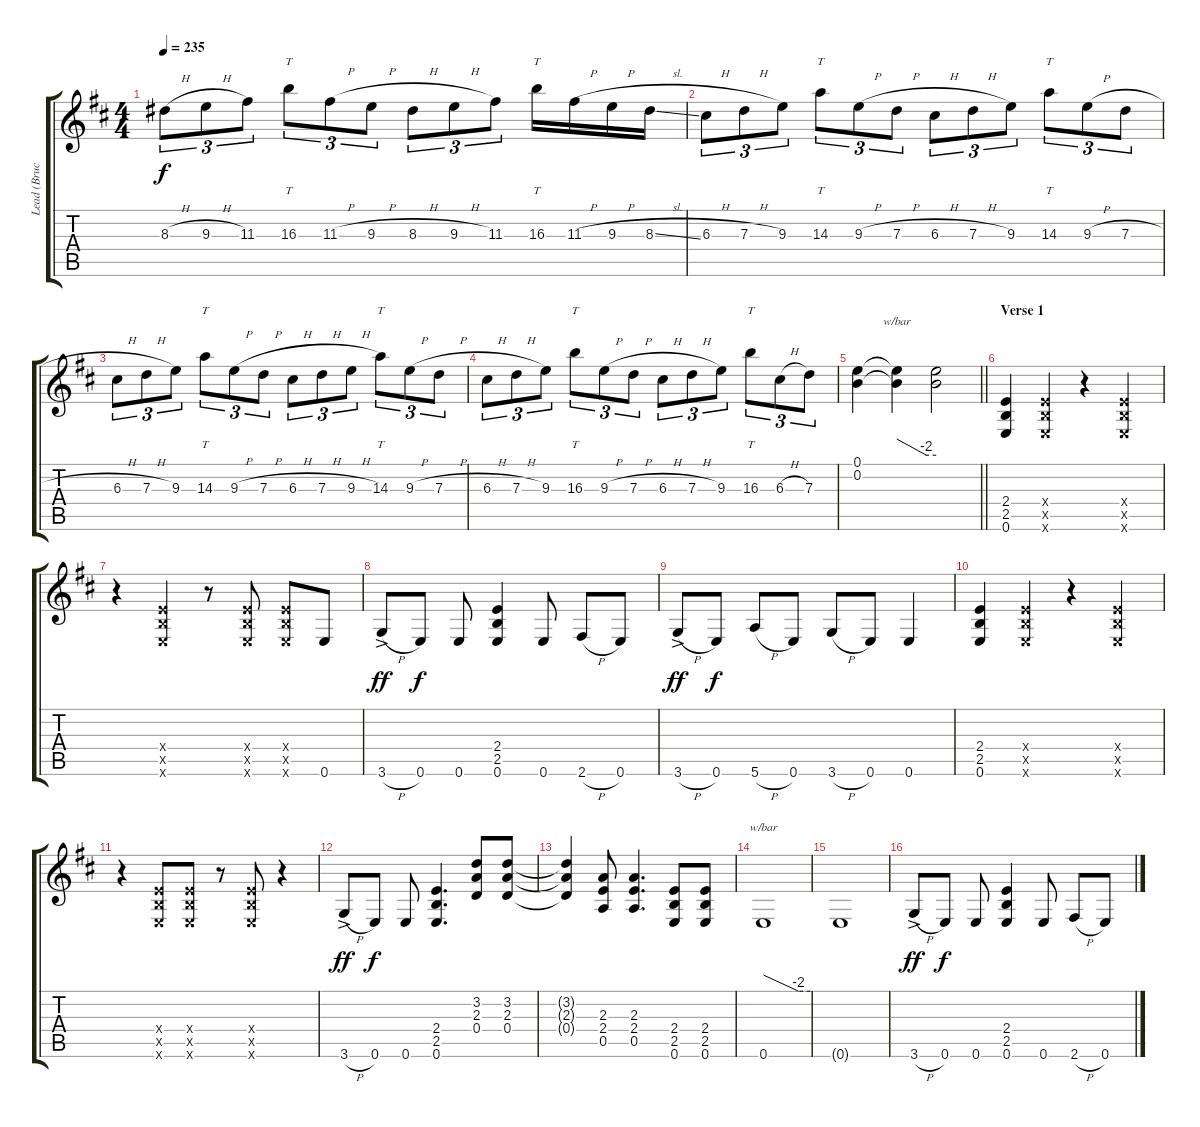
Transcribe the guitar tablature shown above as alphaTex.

\track ("Lead (Bruce Kulick)" "Lead (Bruc") {mute instrument distortionguitar}
\staff {score tabs}
\tuning (E4 B3 G3 D3 A2 E2) {hide}
\ts (4 4)
\tempo 235
\clef g2
\ks d
8.3{h}.8{tu (3 2) dy f} 9.3{h}.8{tu (3 2)} 11.3.8{tu (3 2)} 16.3.8{tt tu (3 2)} 11.3{h}.8{tu (3 2)} 9.3{h}.8{tu (3 2)} 8.3{h}.8{tu (3 2)} 9.3{h}.8{tu (3 2)} 11.3.8{tu (3 2)} 16.3.16{tt} 11.3{h}.16 9.3{h}.16 8.3{sl}.16 |
6.3{h}.8{tu (3 2)} 7.3{h}.8{tu (3 2)} 9.3.8{tu (3 2)} 14.3.8{tt tu (3 2)} 9.3{h}.8{tu (3 2)} 7.3{h}.8{tu (3 2)} 6.3{h}.8{tu (3 2)} 7.3{h}.8{tu (3 2)} 9.3.8{tu (3 2)} 14.3.8{tt tu (3 2)} 9.3{h}.8{tu (3 2)} 7.3{h}.8{tu (3 2)} |
6.3{h}.8{tu (3 2)} 7.3{h}.8{tu (3 2)} 9.3.8{tu (3 2)} 14.3.8{tt tu (3 2)} 9.3{h}.8{tu (3 2)} 7.3{h}.8{tu (3 2)} 6.3{h}.8{tu (3 2)} 7.3{h}.8{tu (3 2)} 9.3{h}.8{tu (3 2)} 14.3.8{tt tu (3 2)} 9.3{h}.8{tu (3 2)} 7.3{h}.8{tu (3 2)} |
6.3{h}.8{tu (3 2)} 7.3{h}.8{tu (3 2)} 9.3.8{tu (3 2)} 16.3.8{tt tu (3 2)} 9.3{h}.8{tu (3 2)} 7.3{h}.8{tu (3 2)} 6.3{h}.8{tu (3 2)} 7.3{h}.8{tu (3 2)} 9.3.8{tu (3 2)} 16.3.8{tt tu (3 2)} 6.3{h}.8{tu (3 2)} 7.3.8{tu (3 2)} |
\barLineRight lightlight
(0.1 0.2).4 (0.1{t} 0.2{t}).4{tbe (custom default 0 0 45 -8 60 -8)} (0.1{t} 0.2{t}).2 |
\section ("" "Verse 1")
(2.4 2.5 0.6).4 (2.4{x} 2.5{x} 0.6{x}).4 r.4 (2.4{x} 2.5{x} 0.6{x}).4 |
r.4 (2.4{x} 2.5{x} 0.6{x}).4 r.8 (2.4{x} 2.5{x} 0.6{x}).8 (2.4{x} 2.5{x} 0.6{x}).8 0.6.8 |
3.6{h ac}.8{dy ff} 0.6.8{dy f} 0.6.8 (2.4 2.5 0.6).4 0.6.8 2.6{h}.8 0.6.8 |
3.6{h ac}.8{dy ff} 0.6.8{dy f} 5.6{h}.8 0.6.8 3.6{h}.8 0.6.8 0.6.4 |
(2.4 2.5 0.6).4 (2.4{x} 2.5{x} 0.6{x}).4 r.4 (2.4{x} 2.5{x} 0.6{x}).4 |
r.4 (2.4{x} 2.5{x} 0.6{x}).8 (2.4{x} 2.5{x} 0.6{x}).8 r.8 (2.4{x} 2.5{x} 0.6{x}).8 r.4 |
3.6{h ac}.8{dy ff} 0.6.8{dy f} 0.6.8 (2.4 2.5 0.6).4{d} (3.2 2.3 0.4).8 (3.2 2.3 0.4).8 |
(3.2{t} 2.3{t} 0.4{t}).4 (2.3 2.4 0.5).8 (2.3 2.4 0.5).4{d} (2.4 2.5 0.6).8 (2.4 2.5 0.6).8 |
0.6.1{tbe (custom default 0 0 45 -8 60 -8)} |
0.6{t}.1 |
3.6{h ac}.8{dy ff} 0.6.8{dy f} 0.6.8 (2.4 2.5 0.6).4 0.6.8 2.6{h}.8 0.6.8
